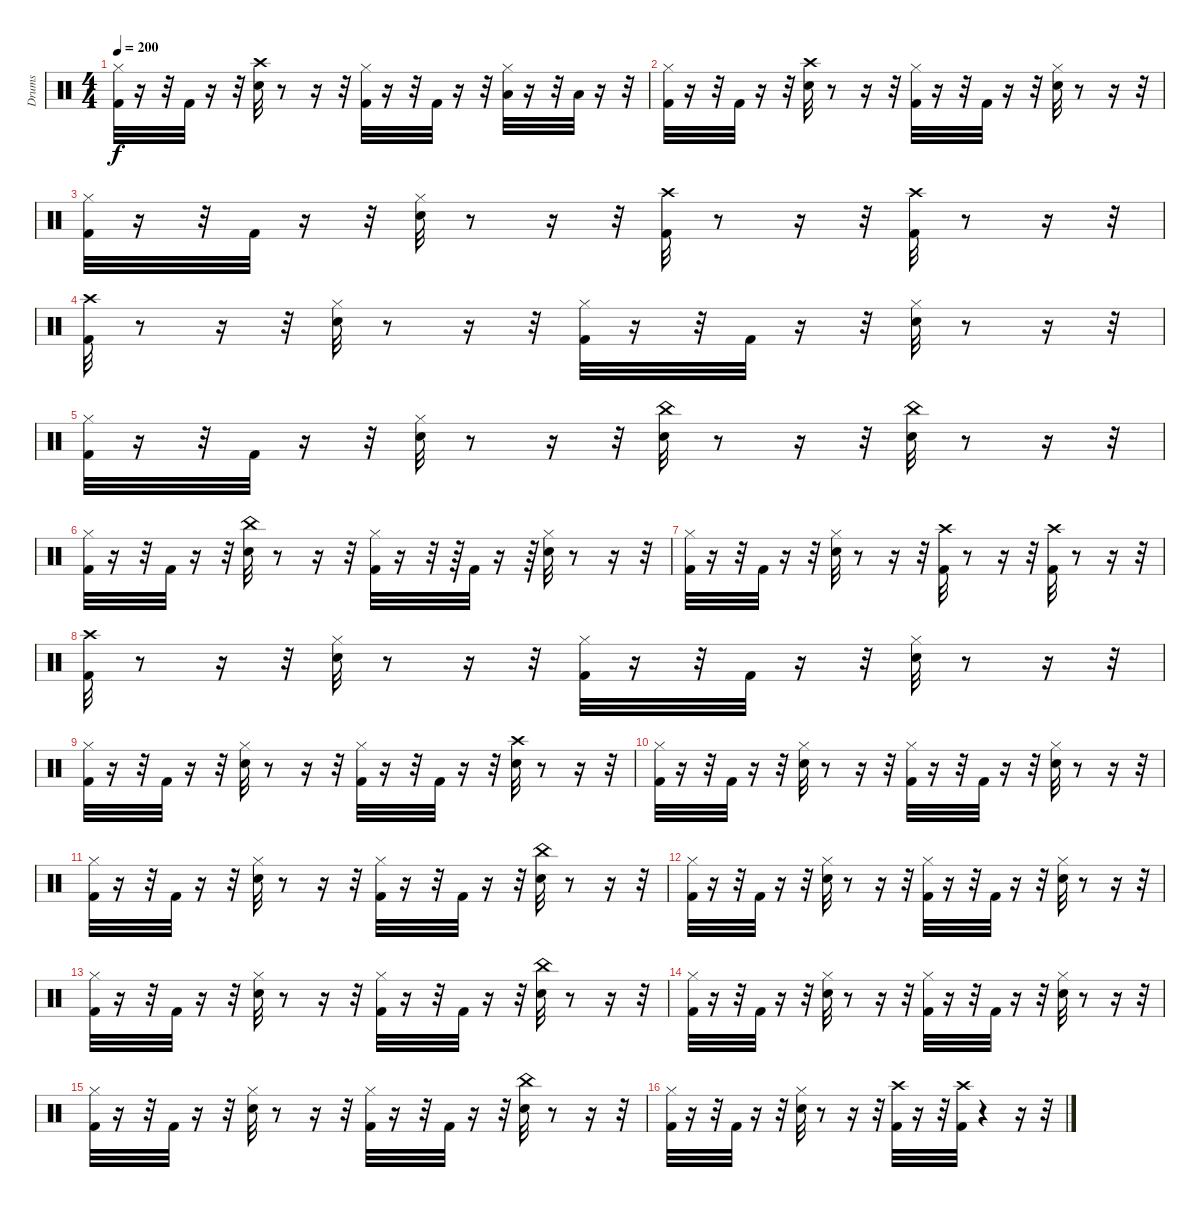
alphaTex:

\track ("Drums" "Drums") {instrument percussion}
\staff {score}
\articulation defaults
\ts (4 4)
\tempo 200
\clef neutral
\ks c
("Kick (hit) 2" "Hi-Hat (closed)").32{dy f} r.16 r.32 "Kick (hit) 2".32 r.16 r.32 ("Crash high (hit)" "Snare (hit) 2").32 r.8 r.16 r.32 ("Hi-Hat (closed)" "Kick (hit) 2").32 r.16 r.32 "Kick (hit) 2".32 r.16 r.32 ("Low Tom (hit)" "Hi-Hat (closed)").32 r.16 r.32 "Low Tom (hit)".32 r.16 r.32 |
("Kick (hit) 2" "Hi-Hat (closed)").32 r.16 r.32 "Kick (hit) 2".32 r.16 r.32 ("Snare (hit) 2" "Crash high (hit)").32 r.8 r.16 r.32 ("Kick (hit) 2" "Hi-Hat (closed)").32 r.16 r.32 "Kick (hit) 2".32 r.16 r.32 ("Snare (hit) 2" "Hi-Hat (closed)").32 r.8 r.16 r.32 |
("Kick (hit) 2" "Hi-Hat (closed)").32 r.16 r.32 "Kick (hit) 2".32 r.16 r.32 ("Snare (hit) 2" "Hi-Hat (closed)").32 r.8 r.16 r.32 ("Crash high (hit)" "Kick (hit) 2").32 r.8 r.16 r.32 ("Crash high (hit)" "Kick (hit) 2").32 r.8 r.16 r.32 |
("Kick (hit) 2" "Crash high (hit)").32 r.8 r.16 r.32 ("Hi-Hat (closed)" "Snare (hit) 2").32 r.8 r.16 r.32 ("Hi-Hat (closed)" "Kick (hit) 2").32 r.16 r.32 "Kick (hit) 2".32 r.16 r.32 ("Hi-Hat (closed)" "Snare (hit) 2").32 r.8 r.16 r.32 |
("Hi-Hat (closed)" "Kick (hit) 2").32 r.16 r.32 "Kick (hit) 2".32 r.16 r.32 ("Snare (hit) 2" "Hi-Hat (closed)").32 r.8 r.16 r.32 ("China (hit)" "Snare (hit) 2").32 r.8 r.16 r.32 ("China (hit)" "Snare (hit) 2").32 r.8 r.16 r.32 |
("Hi-Hat (closed)" "Kick (hit) 2").32 r.16 r.32 "Kick (hit) 2".32 r.16 r.32 ("China (hit)" "Snare (hit) 2").32 r.8 r.16 r.32 ("Hi-Hat (closed)" "Kick (hit) 2").32 r.16 r.32 r.64 "Kick (hit) 2".32 r.16 r.64 ("Snare (hit) 2" "Hi-Hat (closed)").32 r.8 r.16 r.32 |
("Kick (hit) 2" "Hi-Hat (closed)").32 r.16 r.32 "Kick (hit) 2".32 r.16 r.32 ("Snare (hit) 2" "Hi-Hat (closed)").32 r.8 r.16 r.32 ("Crash high (hit)" "Kick (hit) 2").32 r.8 r.16 r.32 ("Crash high (hit)" "Kick (hit) 2").32 r.8 r.16 r.32 |
("Kick (hit) 2" "Crash high (hit)").32 r.8 r.16 r.32 ("Hi-Hat (closed)" "Snare (hit) 2").32 r.8 r.16 r.32 ("Hi-Hat (closed)" "Kick (hit) 2").32 r.16 r.32 "Kick (hit) 2".32 r.16 r.32 ("Hi-Hat (closed)" "Snare (hit) 2").32 r.8 r.16 r.32 |
("Hi-Hat (closed)" "Kick (hit) 2").32 r.16 r.32 "Kick (hit) 2".32 r.16 r.32 ("Snare (hit) 2" "Hi-Hat (closed)").32 r.8 r.16 r.32 ("Hi-Hat (closed)" "Kick (hit) 2").32 r.16 r.32 "Kick (hit) 2".32 r.16 r.32 ("Crash high (hit)" "Snare (hit) 2").32 r.8 r.16 r.32 |
("Kick (hit) 2" "Hi-Hat (closed)").32 r.16 r.32 "Kick (hit) 2".32 r.16 r.32 ("Snare (hit) 2" "Hi-Hat (closed)").32 r.8 r.16 r.32 ("Kick (hit) 2" "Hi-Hat (closed)").32 r.16 r.32 "Kick (hit) 2".32 r.16 r.32 ("Snare (hit) 2" "Hi-Hat (closed)").32 r.8 r.16 r.32 |
("Kick (hit) 2" "Hi-Hat (closed)").32 r.16 r.32 "Kick (hit) 2".32 r.16 r.32 ("Snare (hit) 2" "Hi-Hat (closed)").32 r.8 r.16 r.32 ("Kick (hit) 2" "Hi-Hat (closed)").32 r.16 r.32 "Kick (hit) 2".32 r.16 r.32 ("Snare (hit) 2" "China (hit)").32 r.8 r.16 r.32 |
("Kick (hit) 2" "Hi-Hat (closed)").32 r.16 r.32 "Kick (hit) 2".32 r.16 r.32 ("Snare (hit) 2" "Hi-Hat (closed)").32 r.8 r.16 r.32 ("Kick (hit) 2" "Hi-Hat (closed)").32 r.16 r.32 "Kick (hit) 2".32 r.16 r.32 ("Snare (hit) 2" "Hi-Hat (closed)").32 r.8 r.16 r.32 |
("Kick (hit) 2" "Hi-Hat (closed)").32 r.16 r.32 "Kick (hit) 2".32 r.16 r.32 ("Snare (hit) 2" "Hi-Hat (closed)").32 r.8 r.16 r.32 ("Kick (hit) 2" "Hi-Hat (closed)").32 r.16 r.32 "Kick (hit) 2".32 r.16 r.32 ("Snare (hit) 2" "China (hit)").32 r.8 r.16 r.32 |
("Kick (hit) 2" "Hi-Hat (closed)").32 r.16 r.32 "Kick (hit) 2".32 r.16 r.32 ("Snare (hit) 2" "Hi-Hat (closed)").32 r.8 r.16 r.32 ("Kick (hit) 2" "Hi-Hat (closed)").32 r.16 r.32 "Kick (hit) 2".32 r.16 r.32 ("Snare (hit) 2" "Hi-Hat (closed)").32 r.8 r.16 r.32 |
("Kick (hit) 2" "Hi-Hat (closed)").32 r.16 r.32 "Kick (hit) 2".32 r.16 r.32 ("Snare (hit) 2" "Hi-Hat (closed)").32 r.8 r.16 r.32 ("Kick (hit) 2" "Hi-Hat (closed)").32 r.16 r.32 "Kick (hit) 2".32 r.16 r.32 ("Snare (hit) 2" "China (hit)").32 r.8 r.16 r.32 |
("Hi-Hat (closed)" "Kick (hit) 2").32 r.16 r.32 "Kick (hit) 2".32 r.16 r.32 ("Snare (hit) 2" "Hi-Hat (closed)").32 r.8 r.16 r.32 ("Crash high (hit)" "Kick (hit) 2").32 r.16 r.32 ("Crash high (hit)" "Kick (hit) 2").32 r.4 r.16 r.32
